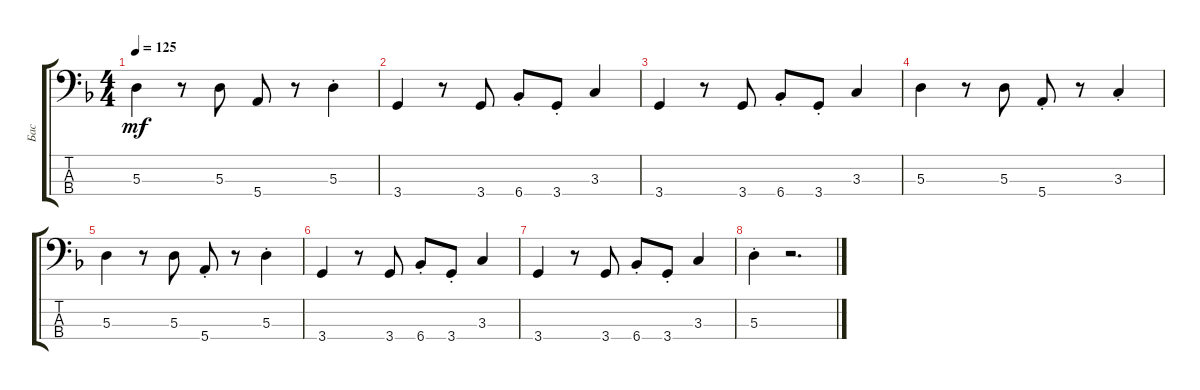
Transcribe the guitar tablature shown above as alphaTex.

\track ("Бас" "Бас") {instrument electricbassfinger}
\staff {score tabs}
\tuning (G2 D2 A1 E1) {hide}
\ts (4 4)
\tempo 125
\clef f4
\ks dminor
5.3.4{dy mf} r.8 5.3.8 5.4.8 r.8 5.3{st}.4 |
3.4.4 r.8 3.4.8 6.4{st}.8 3.4{st}.8 3.3.4 |
3.4.4 r.8 3.4.8 6.4{st}.8 3.4{st}.8 3.3.4 |
5.3.4 r.8 5.3.8 5.4{st}.8 r.8 3.3{st}.4 |
5.3.4 r.8 5.3.8 5.4{st}.8 r.8 5.3{st}.4 |
3.4.4 r.8 3.4.8 6.4{st}.8 3.4{st}.8 3.3.4 |
3.4.4 r.8 3.4.8 6.4{st}.8 3.4{st}.8 3.3.4 |
5.3{st}.4 r.2{d}
